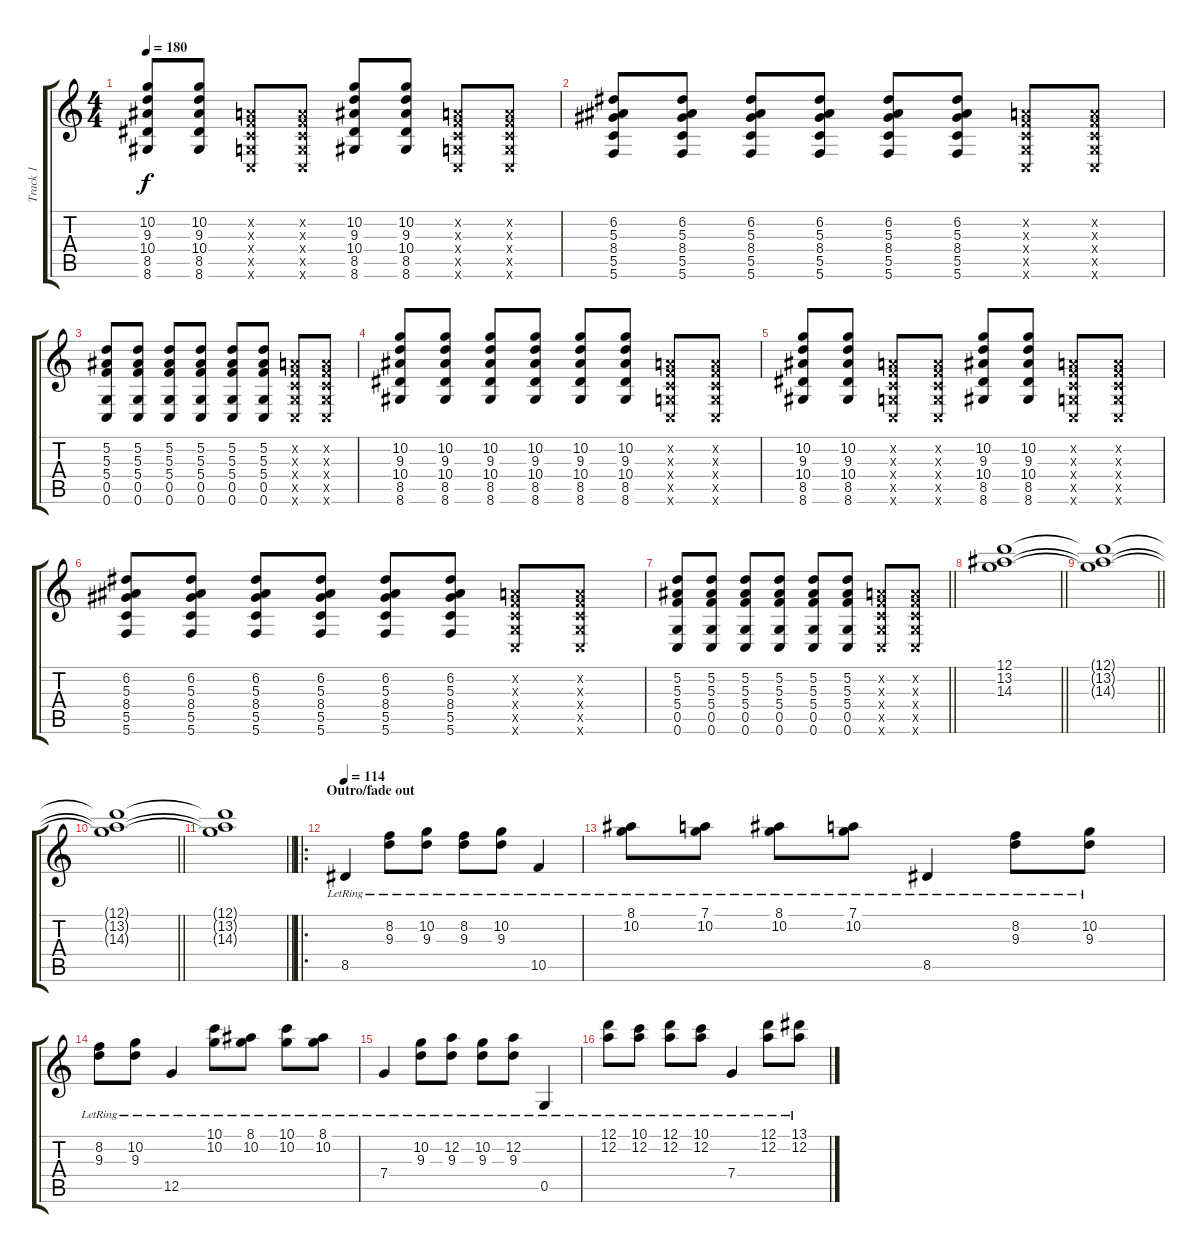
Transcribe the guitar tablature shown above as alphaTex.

\track ("Track 1" "Track 1") {instrument electricguitarjazz}
\staff {score tabs}
\tuning (D4 A3 F3 C3 G2 C2) {hide}
\ts (4 4)
\tempo 180
\clef g2
\ks c
(10.2 9.3 10.4 8.5 8.6).8{dy f} (10.2 9.3 10.4 8.5 8.6).8 (0.2{x} 0.3{x} 0.4{x} 0.5{x} 0.6{x}).8 (0.2{x} 0.3{x} 0.4{x} 0.5{x} 0.6{x}).8 (10.2 9.3 10.4 8.5 8.6).8 (10.2 9.3 10.4 8.5 8.6).8 (0.2{x} 0.3{x} 0.4{x} 0.5{x} 0.6{x}).8 (0.2{x} 0.3{x} 0.4{x} 0.5{x} 0.6{x}).8 |
(6.2 5.3 8.4 5.5 5.6).8 (6.2 5.3 8.4 5.5 5.6).8 (6.2 5.3 8.4 5.5 5.6).8 (6.2 5.3 8.4 5.5 5.6).8 (6.2 5.3 8.4 5.5 5.6).8 (6.2 5.3 8.4 5.5 5.6).8 (0.2{x} 0.3{x} 0.4{x} 0.5{x} 0.6{x}).8 (0.2{x} 0.3{x} 0.4{x} 0.5{x} 0.6{x}).8 |
(5.2 5.3 5.4 0.5 0.6).8 (5.2 5.3 5.4 0.5 0.6).8 (5.2 5.3 5.4 0.5 0.6).8 (5.2 5.3 5.4 0.5 0.6).8 (5.2 5.3 5.4 0.5 0.6).8 (5.2 5.3 5.4 0.5 0.6).8 (0.2{x} 0.3{x} 0.4{x} 0.5{x} 0.6{x}).8 (0.2{x} 0.3{x} 0.4{x} 0.5{x} 0.6{x}).8 |
(10.2 9.3 10.4 8.5 8.6).8 (10.2 9.3 10.4 8.5 8.6).8 (10.2 9.3 10.4 8.5 8.6).8 (10.2 9.3 10.4 8.5 8.6).8 (10.2 9.3 10.4 8.5 8.6).8 (10.2 9.3 10.4 8.5 8.6).8 (0.2{x} 0.3{x} 0.4{x} 0.5{x} 0.6{x}).8 (0.2{x} 0.3{x} 0.4{x} 0.5{x} 0.6{x}).8 |
(10.2 9.3 10.4 8.5 8.6).8 (10.2 9.3 10.4 8.5 8.6).8 (0.2{x} 0.3{x} 0.4{x} 0.5{x} 0.6{x}).8 (0.2{x} 0.3{x} 0.4{x} 0.5{x} 0.6{x}).8 (10.2 9.3 10.4 8.5 8.6).8 (10.2 9.3 10.4 8.5 8.6).8 (0.2{x} 0.3{x} 0.4{x} 0.5{x} 0.6{x}).8 (0.2{x} 0.3{x} 0.4{x} 0.5{x} 0.6{x}).8 |
(6.2 5.3 8.4 5.5 5.6).8 (6.2 5.3 8.4 5.5 5.6).8 (6.2 5.3 8.4 5.5 5.6).8 (6.2 5.3 8.4 5.5 5.6).8 (6.2 5.3 8.4 5.5 5.6).8 (6.2 5.3 8.4 5.5 5.6).8 (0.2{x} 0.3{x} 0.4{x} 0.5{x} 0.6{x}).8 (0.2{x} 0.3{x} 0.4{x} 0.5{x} 0.6{x}).8 |
\barLineRight lightlight
(5.2 5.3 5.4 0.5 0.6).8 (5.2 5.3 5.4 0.5 0.6).8 (5.2 5.3 5.4 0.5 0.6).8 (5.2 5.3 5.4 0.5 0.6).8 (5.2 5.3 5.4 0.5 0.6).8 (5.2 5.3 5.4 0.5 0.6).8 (0.2{x} 0.3{x} 0.4{x} 0.5{x} 0.6{x}).8 (0.2{x} 0.3{x} 0.4{x} 0.5{x} 0.6{x}).8 |
\barLineRight lightlight
(12.1 13.2 14.3).1 |
\barLineRight lightlight
(12.1{t} 13.2{t} 14.3{t}).1 |
\barLineRight lightlight
(12.1{t} 13.2{t} 14.3{t}).1 |
\barLineRight lightlight
(12.1{t} 13.2{t} 14.3{t}).1 |
\ro
\section ("" "Outro/fade out")
\tempo 114
8.5{lr}.4{instrument electricguitarjazz} (8.2{lr} 9.3{lr}).8 (10.2{lr} 9.3{lr}).8 (8.2{lr} 9.3{lr}).8 (10.2{lr} 9.3{lr}).8 10.5{lr}.4 |
(8.1{lr} 10.2{lr}).8 (7.1{lr} 10.2{lr}).8 (8.1{lr} 10.2{lr}).8 (7.1{lr} 10.2{lr}).8 8.5{lr}.4 (8.2{lr} 9.3{lr}).8 (10.2{lr} 9.3{lr}).8 |
(8.2{lr} 9.3{lr}).8 (10.2{lr} 9.3{lr}).8 12.5{lr}.4 (10.1{lr} 10.2{lr}).8 (8.1{lr} 10.2{lr}).8 (10.1{lr} 10.2{lr}).8 (8.1{lr} 10.2{lr}).8 |
7.4{lr}.4 (10.2{lr} 9.3{lr}).8 (12.2{lr} 9.3{lr}).8 (10.2{lr} 9.3{lr}).8 (12.2{lr} 9.3{lr}).8 0.5{lr}.4 |
(12.1{lr} 12.2{lr}).8 (10.1{lr} 12.2{lr}).8 (12.1{lr} 12.2{lr}).8 (10.1{lr} 12.2{lr}).8 7.4{lr}.4 (12.1{lr} 12.2{lr}).8 (13.1{lr} 12.2{lr}).8
